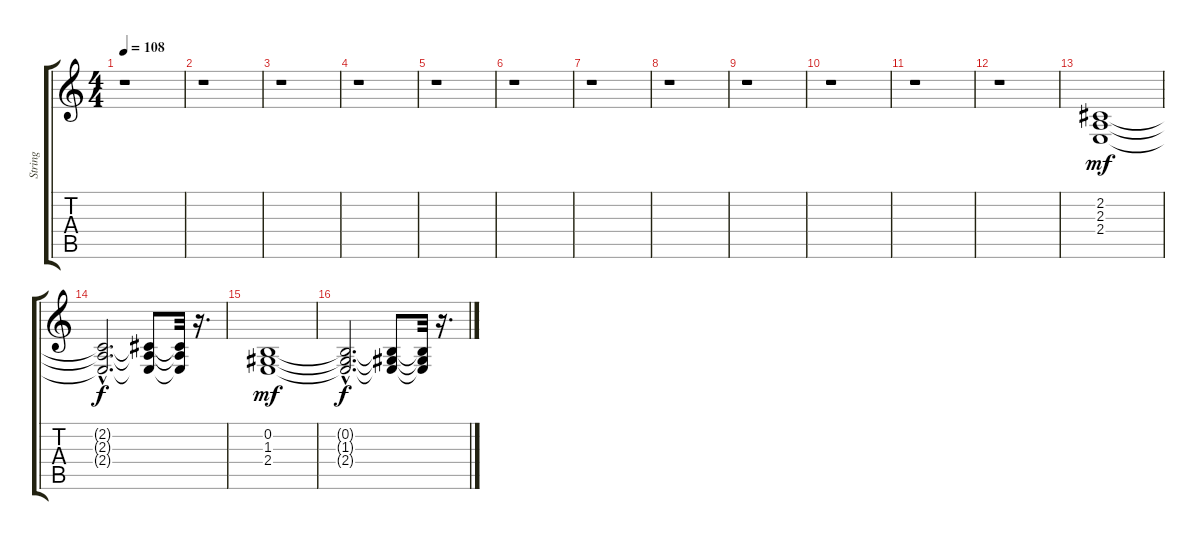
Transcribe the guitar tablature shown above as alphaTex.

\track ("String" "String") {instrument stringensemble1}
\staff {score tabs}
\tuning (E4 B3 G3 D3 A2 E2) {hide}
\ts (4 4)
\tempo 108
\clef g2
\ks c
r.1{dy mf} |
r.1 |
r.1 |
r.1 |
r.1 |
r.1 |
r.1 |
r.1 |
r.1 |
r.1 |
r.1 |
r.1 |
(2.2 2.3 2.4).1 |
(2.2{hac t} 2.3{hac t} 2.4{hac t}).2{d dy f} (2.2{t} 2.3{t} 2.4{t}).8 (2.2{t} 2.3{t} 2.4{t}).32 r.16{d} |
(0.2 1.3 2.4).1{dy mf} |
(0.2{hac t} 1.3{hac t} 2.4{hac t}).2{d dy f} (0.2{t} 1.3{t} 2.4{t}).8 (0.2{t} 1.3{t} 2.4{t}).32 r.16{d}
